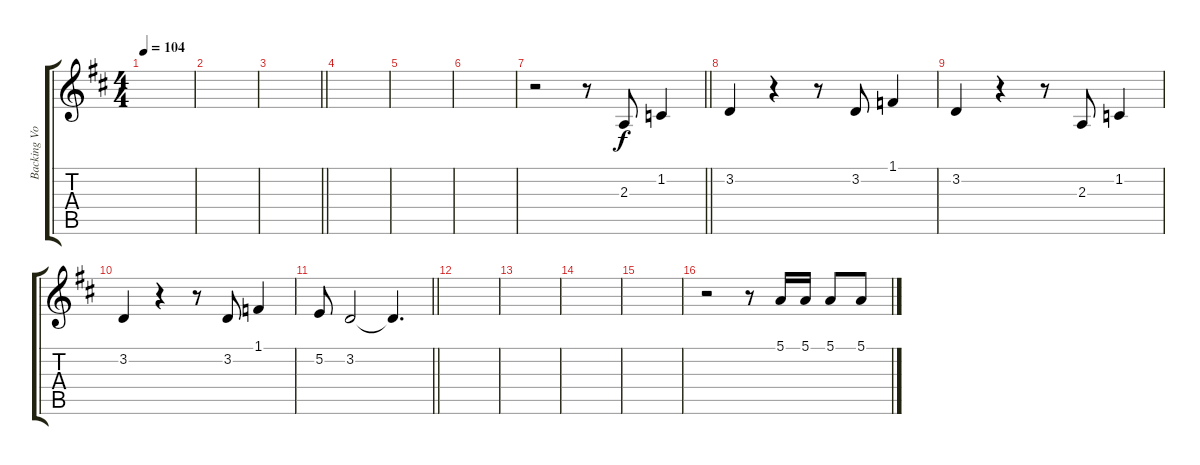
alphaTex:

\track ("Backing Vocals" "Backing Vo") {instrument lead1square}
\staff {score tabs}
\tuning (E4 B3 G3 D3 A2 E2) {hide}
\ts (4 4)
\tempo 104
\clef g2
\ks d
|
|
\barLineRight lightlight
|
|
|
|
\barLineRight lightlight
r.2 r.8 2.3.8 1.2.4 |
3.2.4 r.4 r.8 3.2.8 1.1.4 |
3.2.4 r.4 r.8 2.3.8 1.2.4 |
3.2.4 r.4 r.8 3.2.8 1.1.4 |
\barLineRight lightlight
5.2.8 3.2.2 3.2{t}.4{d} |
|
|
|
|
r.2 r.8 5.1.16 5.1.16 5.1.8 5.1.8
